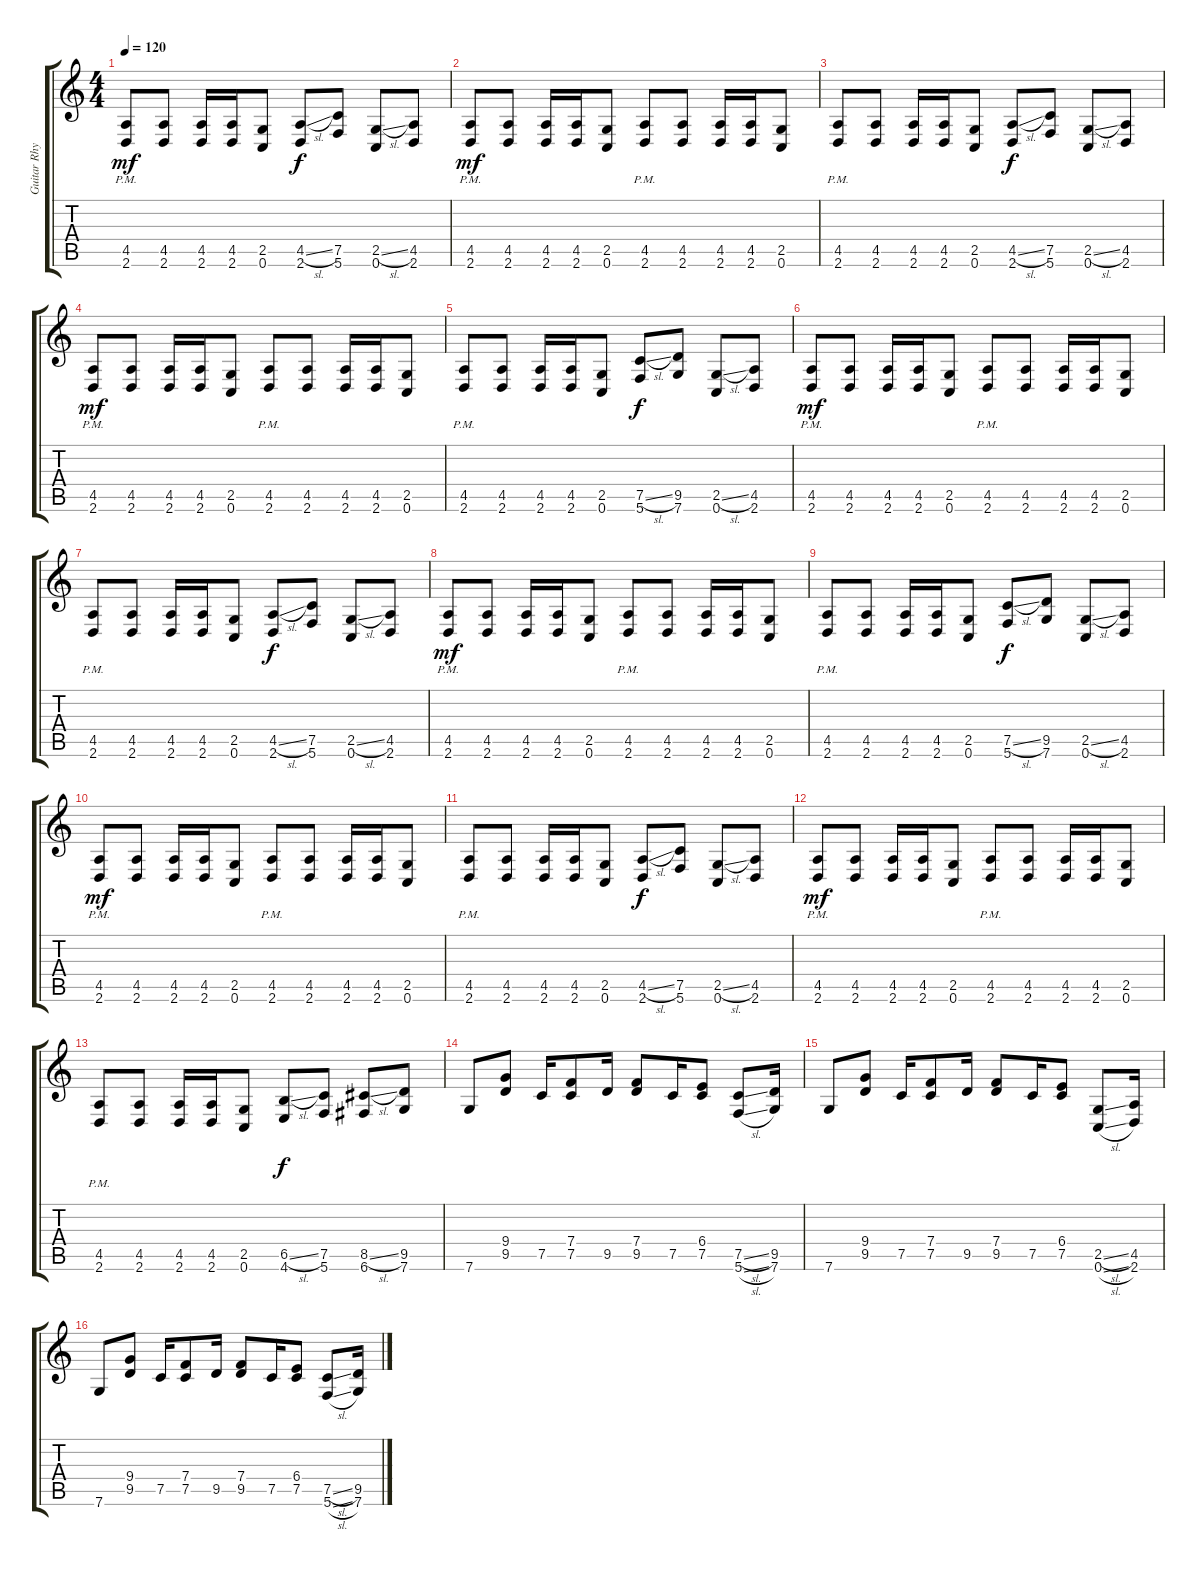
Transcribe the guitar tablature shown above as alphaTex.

\track ("Guitar Rhythm" "Guitar Rhy") {instrument distortionguitar}
\staff {score tabs}
\tuning (C4 G3 Eb3 Bb2 F2 C2) {hide}
\ts (4 4)
\tempo 120
\clef g2
\ks c
(4.5{pm} 2.6{pm}).8{dy mf} (4.5 2.6).8 (4.5 2.6).16 (4.5 2.6).16 (2.5 0.6).8 (4.5{sl} 2.6).8{dy f} (7.5 5.6).8 (2.5{sl} 0.6).8 (4.5 2.6).8 |
(4.5{pm} 2.6{pm}).8{dy mf} (4.5 2.6).8 (4.5 2.6).16 (4.5 2.6).16 (2.5 0.6).8 (4.5{pm} 2.6{pm}).8 (4.5 2.6).8 (4.5 2.6).16 (4.5 2.6).16 (2.5 0.6).8 |
(4.5{pm} 2.6{pm}).8 (4.5 2.6).8 (4.5 2.6).16 (4.5 2.6).16 (2.5 0.6).8 (4.5{sl} 2.6).8{dy f} (7.5 5.6).8 (2.5{sl} 0.6).8 (4.5 2.6).8 |
(4.5{pm} 2.6{pm}).8{dy mf} (4.5 2.6).8 (4.5 2.6).16 (4.5 2.6).16 (2.5 0.6).8 (4.5{pm} 2.6{pm}).8 (4.5 2.6).8 (4.5 2.6).16 (4.5 2.6).16 (2.5 0.6).8 |
(4.5{pm} 2.6{pm}).8 (4.5 2.6).8 (4.5 2.6).16 (4.5 2.6).16 (2.5 0.6).8 (7.5{sl} 5.6).8{dy f} (9.5 7.6).8 (2.5{sl} 0.6).8 (4.5 2.6).8 |
(4.5{pm} 2.6{pm}).8{dy mf} (4.5 2.6).8 (4.5 2.6).16 (4.5 2.6).16 (2.5 0.6).8 (4.5{pm} 2.6{pm}).8 (4.5 2.6).8 (4.5 2.6).16 (4.5 2.6).16 (2.5 0.6).8 |
(4.5{pm} 2.6{pm}).8 (4.5 2.6).8 (4.5 2.6).16 (4.5 2.6).16 (2.5 0.6).8 (4.5{sl} 2.6).8{dy f} (7.5 5.6).8 (2.5{sl} 0.6).8 (4.5 2.6).8 |
(4.5{pm} 2.6{pm}).8{dy mf} (4.5 2.6).8 (4.5 2.6).16 (4.5 2.6).16 (2.5 0.6).8 (4.5{pm} 2.6{pm}).8 (4.5 2.6).8 (4.5 2.6).16 (4.5 2.6).16 (2.5 0.6).8 |
(4.5{pm} 2.6{pm}).8 (4.5 2.6).8 (4.5 2.6).16 (4.5 2.6).16 (2.5 0.6).8 (7.5{sl} 5.6).8{dy f} (9.5 7.6).8 (2.5{sl} 0.6).8 (4.5 2.6).8 |
(4.5{pm} 2.6{pm}).8{dy mf} (4.5 2.6).8 (4.5 2.6).16 (4.5 2.6).16 (2.5 0.6).8 (4.5{pm} 2.6{pm}).8 (4.5 2.6).8 (4.5 2.6).16 (4.5 2.6).16 (2.5 0.6).8 |
(4.5{pm} 2.6{pm}).8 (4.5 2.6).8 (4.5 2.6).16 (4.5 2.6).16 (2.5 0.6).8 (4.5{sl} 2.6).8{dy f} (7.5 5.6).8 (2.5{sl} 0.6).8 (4.5 2.6).8 |
(4.5{pm} 2.6{pm}).8{dy mf} (4.5 2.6).8 (4.5 2.6).16 (4.5 2.6).16 (2.5 0.6).8 (4.5{pm} 2.6{pm}).8 (4.5 2.6).8 (4.5 2.6).16 (4.5 2.6).16 (2.5 0.6).8 |
(4.5{pm} 2.6{pm}).8 (4.5 2.6).8 (4.5 2.6).16 (4.5 2.6).16 (2.5 0.6).8 (6.5{sl} 4.6).8{dy f} (7.5 5.6).8 (8.5{sl} 6.6).8 (9.5 7.6).8 |
7.6.8 (9.4 9.5).8 7.5.16 (7.4 7.5).8 9.5.16 (7.4 9.5).8 7.5.16 (6.4 7.5).8 (7.5{sl} 5.6{sl}).8 (9.5 7.6).16 |
7.6.8 (9.4 9.5).8 7.5.16 (7.4 7.5).8 9.5.16 (7.4 9.5).8 7.5.16 (6.4 7.5).8 (2.5{sl} 0.6{sl}).8 (4.5 2.6).16 |
7.6.8 (9.4 9.5).8 7.5.16 (7.4 7.5).8 9.5.16 (7.4 9.5).8 7.5.16 (6.4 7.5).8 (7.5{sl} 5.6{sl}).8 (9.5 7.6).16
